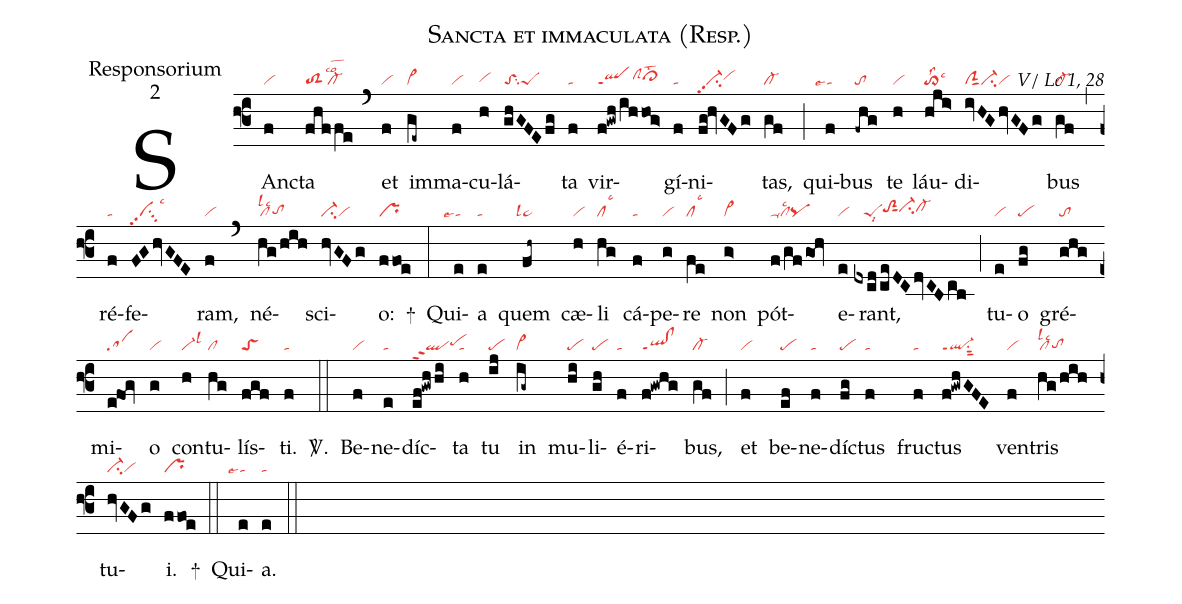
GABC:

name:Sancta et immaculata (Resp.);
office-part:Responsorium;
mode:2;
commentary:V/ Lc 1, 28;
nabc-lines:1;
%%
(f3)
SAnc(f|vi)ta(fhffe|toS2cl-lsco2) (`)
et(f|vi) im(ge~|vi>)ma(f|vi)cu(h|vihg)lá(ghGFEfg|toSsu2peS)ta(f|ta) vir(f!gwh/ihhog>|qlppt1clShhcl>hhlst2)gí(f|ta)ni(fg!hvGFg|vi-pp2su2vihh)tas,(gf|cl-) (;)
qui(f|```talse4)bus(-fhg|to) te(h|vi) láu(hji>|to>lss2lsc3)di(ivHGhvGFg|clSsut1ci-vi)bus(gf|cl-) (,)
ré(f|ta)fe(FGHvGFE|vipp2su3lsc3)ram,(f|vi) (`)
né(hg/hih|cllsl2lsc2tohg)sci(hvGFg|ci-vi)o:(ffoe|pr) +(:)
Qui(e|```talse4)a(e|ta) quem(fh~|``ta>lsl1) cæ(h|vi)li(hg|cllsc3) cá(f|ta)pe(g|vi)re(fe|cllsc3) non(g>|vi>) pót(f/gf/gOh|ta-cllsc2pq)e(e|vi)rant,(dxcd/ceDCdvCBcb|///peSlsi8toS2hhsut1ci-hhcl-hh) (;)
tu(e|vi)o(fg|pe) gré(ghg|to)mi(efOg|sa)o(g|vi) con(h|vi-lsl3)tu(hg|cl)lís(fgf|toS)ti.(f|ta) <sp>V/</sp>.(::)
Be(f|vi)ne(e|ta)díc(ef!gwhhi|qlppt2pehh)ta(h|ta) tu(ij|pe) in(ig~|vi>) mu(hi|pe)li(gh|pe)é(f|ta)ri(f!gwhg|ql!clppt1)bus,(gf|cl-) (;)
et(f|vi) be(ef|pe)ne(f|ta)díc(fg|pe)tus(f|ta) fruc(f|ta)tus(f!gwhGFE|ql-ppt1su1sut2) ven(f|vi)tris(hg/hih|cllsl2lsc2tohg) tu(hvGFg|ci-vi)i.(ffoe|pr) +(::)
Qui(e|```talse4)a.(e|ta) (::)
